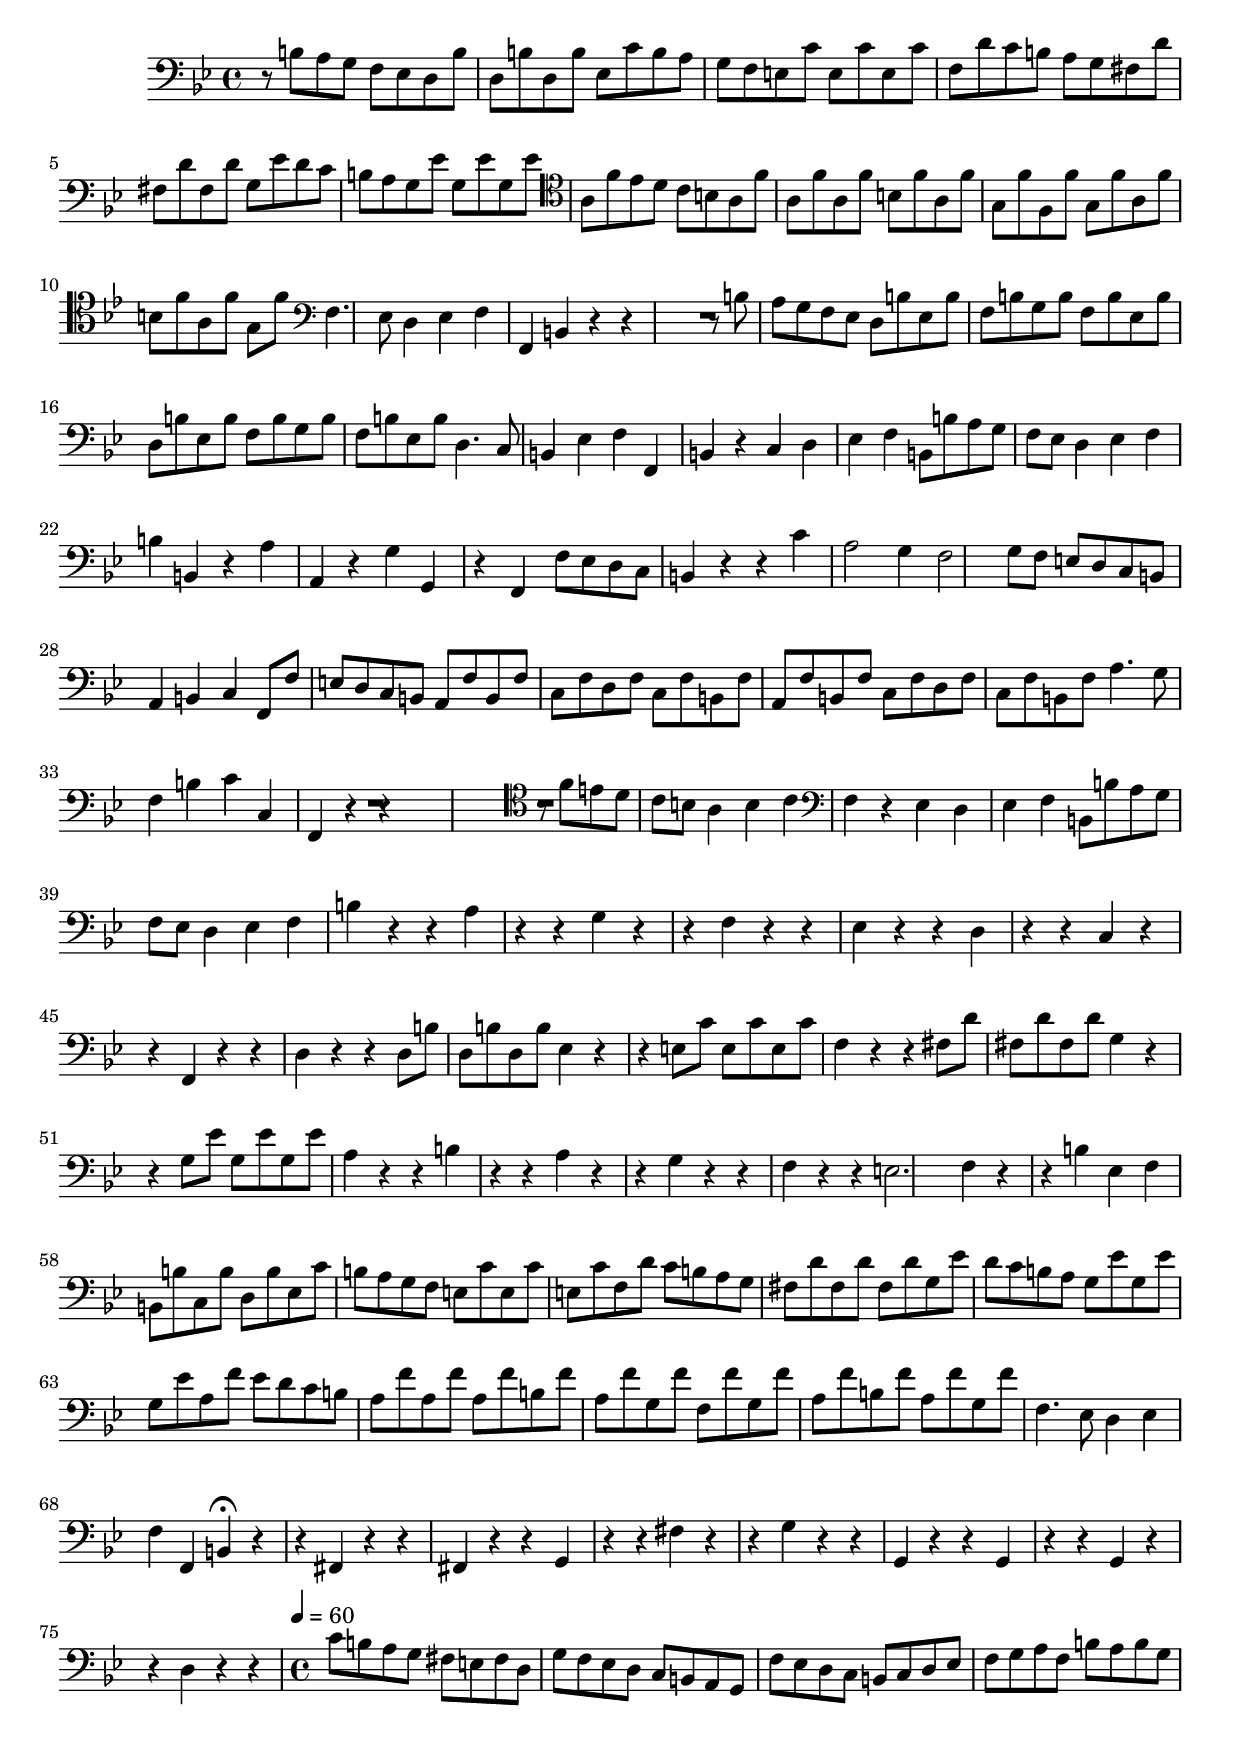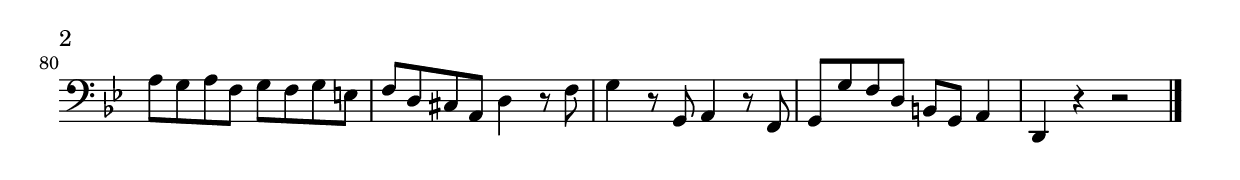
\new Staff  {
	\set Staff.midiInstrument="harpsichord"
	\key g \minor
	\clef bass
	\relative c' { 	
		r8 b a g f es |
		d b' d, b' d, b' |
		es, c' b a g f |
		e c' e, c' e, c' |
		f, d' c b a g |
		fis d' fis, d' fis, d' |
		g, es' d c b a |
		g es' g, es' g, es' |
		\clef tenor a, f' es d c b |
		a f' a, f' a, f' |
		b, f' a, f' g, f' |
		f, f' g, f' a, f' |
		b, f' a, f' g, f' |
		\clef bass f,4. es8 d4 |
		es f f, |
		b r r |
		R2. |
		r8 b' a g f es |
		d b' es, b' f b |
		g b f b es, b' |
		d, b' es, b' f b |
		g b f b es, b' |
		d,4. c8 b4 |
		es f f, |
		b r c |
		d es f |
		b,8 b' a g f es |
		d4 es f |
		b b, r |
		a' a, r |
		g' g, r |
		f f'8 es d c |
		b4 r r |
		c' a2 |
		g4 f2 |
		g8 f e d c b |
		a4 b c |
		f,8 f' e d c b |
		a f' b, f' c f |
		d f c f b, f' |
		a, f' b, f' c f |
		d f c f b, f' |
		a4. g8 f4 |
		b c c, |
		f, r r |
		R2. |
		\clef tenor r8 f'' e d c b |
		a4 b c |
		\clef bass f, r es |
		d es f |
		b,8 b' a g f es |
		d4 es f |
		b r r |
		a r r |
		g r r |
		f r r |
		es r r |
		d r r |
		c r r |
		f, r r |
		d' r r |
		d8 b' d, b' d, b' |
		es,4 r r |
		e8 c' e, c' e, c' |
		f,4 r r |
		fis8 d' fis, d' fis, d' |
		g,4 r r |
		g8 es' g, es' g, es' |
		a,4 r r |
		b r r |
		a r r |
		g r r |
		f r r |
		e2. |
		f4 r r |
		b es, f |
		b,8 b' c, b' d, b' |
		es, c' b a g f |
		e c' e, c' e, c' |
		f, d' c b a g |
		fis d' fis, d' fis, d' |
		g, es' d c b a |
		g es' g, es' g, es' |
		a, f' es d c b |
		a f' a, f' a, f' |
		b, f' a, f' g, f' |
		f, f' g, f' a, f' |
		b, f' a, f' g, f' |
		f,4. es8 d4 |
		es f f, |
		b\fermata r r |
		fis r r |
		fis r r |
		g r r |
		fis' r r |
		g r r |
		g, r r |
		g r r |
		g r r |
		d' r r |
		\time 4/4
		\tempo 4=60
		c'8 b a g fis e fis d | %e instead of es
		g f es d c b a g |
		f' es d c b c d es |
		f g a f b a b g |
		a g a f g f g e |
		f d cis a d4 r8 f |
		g4 r8 g, a4 r8 f |
		g g' f d b8 g a4 |
		d, r r2 |
	\bar "|."
	}

}
